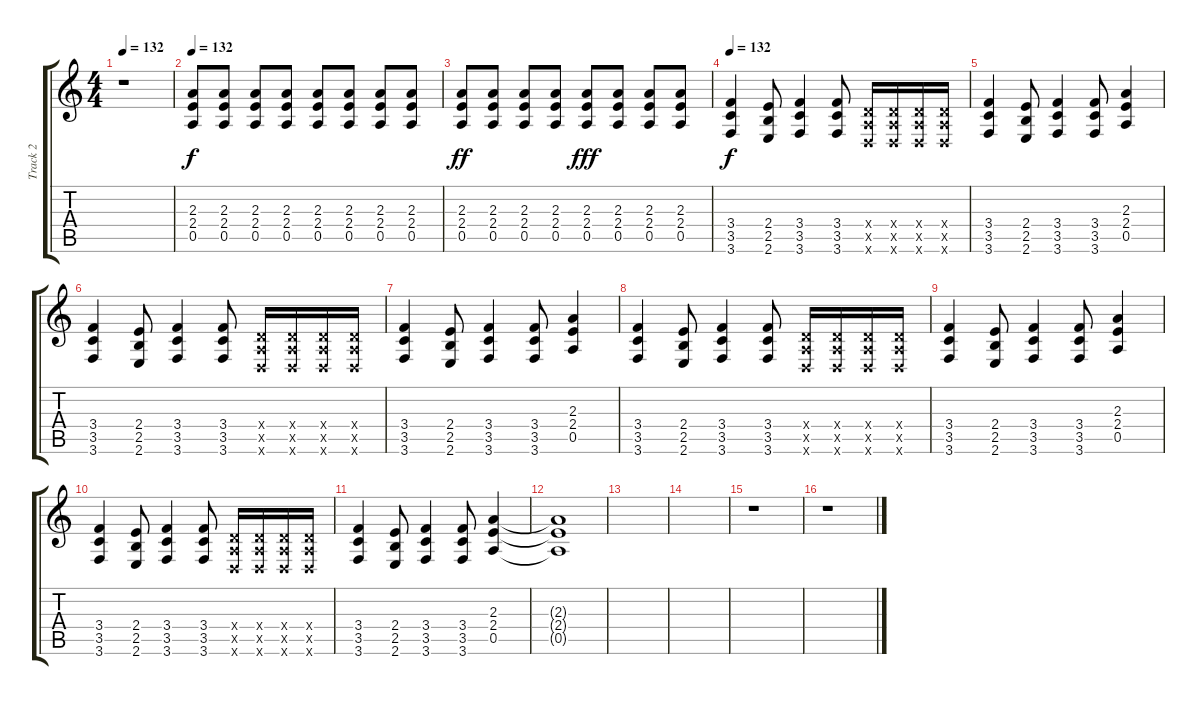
\track ("Track 2" "Track 2") {instrument distortionguitar}
\staff {score tabs}
\tuning (E4 B3 G3 D3 A2 D2) {hide}
\ts (4 4)
\tempo 132
\clef g2
\ks c
r.1{dy fff} |
\tempo 132
(2.3 2.4 0.5).8{dy f} (2.3 2.4 0.5).8 (2.3 2.4 0.5).8 (2.3 2.4 0.5).8 (2.3 2.4 0.5).8 (2.3 2.4 0.5).8 (2.3 2.4 0.5).8 (2.3 2.4 0.5).8 |
(2.3 2.4 0.5).8{dy ff} (2.3 2.4 0.5).8 (2.3 2.4 0.5).8 (2.3 2.4 0.5).8 (2.3 2.4 0.5).8{dy fff} (2.3 2.4 0.5).8 (2.3 2.4 0.5).8 (2.3 2.4 0.5).8 |
\tempo 132
(3.4 3.5 3.6).4{dy f} (2.4 2.5 2.6).8 (3.4 3.5 3.6).4 (3.4 3.5 3.6).8 (0.4{x} 0.5{x} 0.6{x}).16 (0.4{x} 0.5{x} 0.6{x}).16 (0.4{x} 0.5{x} 0.6{x}).16 (0.4{x} 0.5{x} 0.6{x}).16 |
(3.4 3.5 3.6).4 (2.4 2.5 2.6).8 (3.4 3.5 3.6).4 (3.4 3.5 3.6).8 (2.3 2.4 0.5).4 |
(3.4 3.5 3.6).4 (2.4 2.5 2.6).8 (3.4 3.5 3.6).4 (3.4 3.5 3.6).8 (0.4{x} 0.5{x} 0.6{x}).16 (0.4{x} 0.5{x} 0.6{x}).16 (0.4{x} 0.5{x} 0.6{x}).16 (0.4{x} 0.5{x} 0.6{x}).16 |
(3.4 3.5 3.6).4 (2.4 2.5 2.6).8 (3.4 3.5 3.6).4 (3.4 3.5 3.6).8 (2.3 2.4 0.5).4 |
(3.4 3.5 3.6).4 (2.4 2.5 2.6).8 (3.4 3.5 3.6).4 (3.4 3.5 3.6).8 (0.4{x} 0.5{x} 0.6{x}).16 (0.4{x} 0.5{x} 0.6{x}).16 (0.4{x} 0.5{x} 0.6{x}).16 (0.4{x} 0.5{x} 0.6{x}).16 |
(3.4 3.5 3.6).4 (2.4 2.5 2.6).8 (3.4 3.5 3.6).4 (3.4 3.5 3.6).8 (2.3 2.4 0.5).4 |
(3.4 3.5 3.6).4 (2.4 2.5 2.6).8 (3.4 3.5 3.6).4 (3.4 3.5 3.6).8 (0.4{x} 0.5{x} 0.6{x}).16 (0.4{x} 0.5{x} 0.6{x}).16 (0.4{x} 0.5{x} 0.6{x}).16 (0.4{x} 0.5{x} 0.6{x}).16 |
(3.4 3.5 3.6).4 (2.4 2.5 2.6).8 (3.4 3.5 3.6).4 (3.4 3.5 3.6).8 (2.3 2.4 0.5).4 |
(2.3{t} 2.4{t} 0.5{t}).1 |
|
|
r.1 |
r.1
